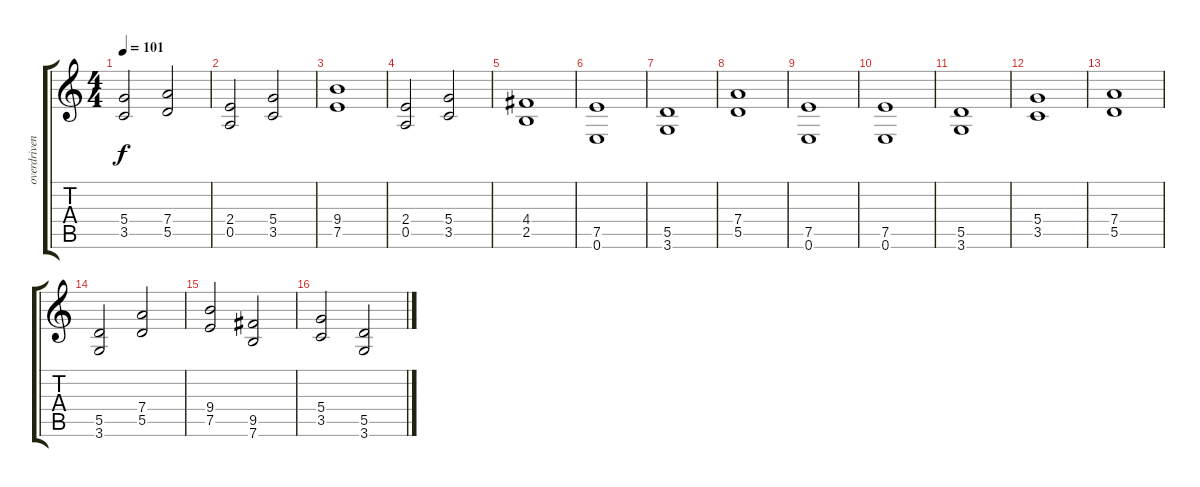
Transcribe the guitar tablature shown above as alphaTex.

\track ("overdriven" "overdriven") {instrument overdrivenguitar}
\staff {score tabs}
\tuning (E4 B3 G3 D3 A2 E2) {hide}
\ts (4 4)
\tempo 101
\clef g2
\ks c
(5.4 3.5).2{dy f} (7.4 5.5).2 |
(2.4 0.5).2 (5.4 3.5).2 |
(9.4 7.5).1 |
(2.4 0.5).2 (5.4 3.5).2 |
(4.4 2.5).1 |
(7.5 0.6).1 |
(5.5 3.6).1 |
(7.4 5.5).1 |
(7.5 0.6).1 |
(7.5 0.6).1 |
(5.5 3.6).1 |
(5.4 3.5).1 |
(7.4 5.5).1 |
(5.5 3.6).2 (7.4 5.5).2 |
(9.4 7.5).2 (9.5 7.6).2 |
(5.4 3.5).2 (5.5 3.6).2
